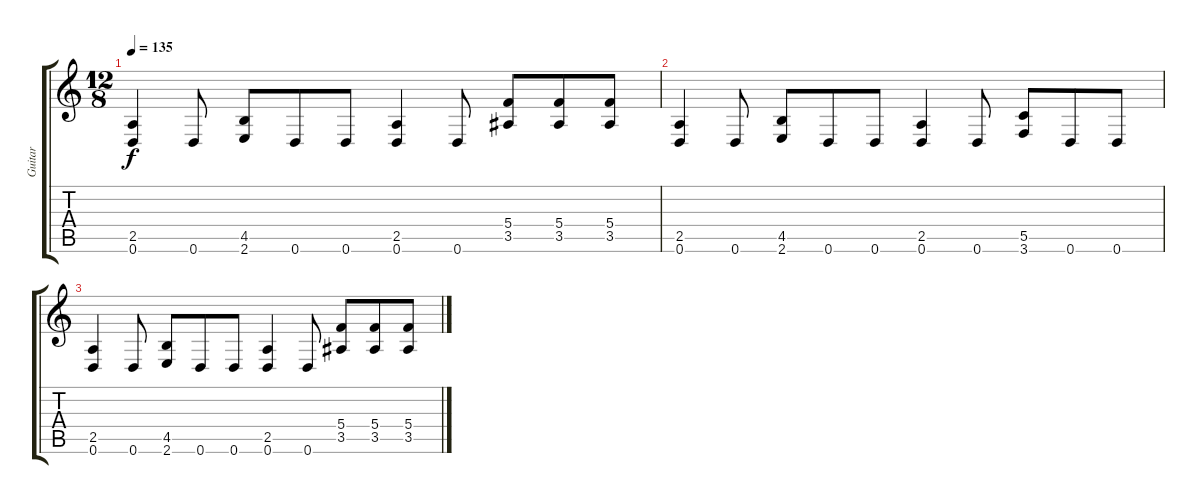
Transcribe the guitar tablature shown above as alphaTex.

\track ("Guitar" "Guitar") {instrument overdrivenguitar}
\staff {score tabs}
\tuning (D4 A3 F3 C3 G2 D2) {hide}
\ts (12 8)
\tempo 135
\clef g2
\ks c
(2.5 0.6).4{dy f} 0.6.8 (4.5 2.6).8 0.6.8 0.6.8 (2.5 0.6).4 0.6.8 (5.4 3.5).8 (5.4 3.5).8 (5.4 3.5).8 |
(2.5 0.6).4{volume 0} 0.6.8 (4.5 2.6).8 0.6.8 0.6.8 (2.5 0.6).4 0.6.8 (5.5 3.6).8 0.6.8 0.6.8 |
(2.5 0.6).4 0.6.8 (4.5 2.6).8 0.6.8 0.6.8 (2.5 0.6).4 0.6.8 (5.4 3.5).8 (5.4 3.5).8 (5.4 3.5).8
